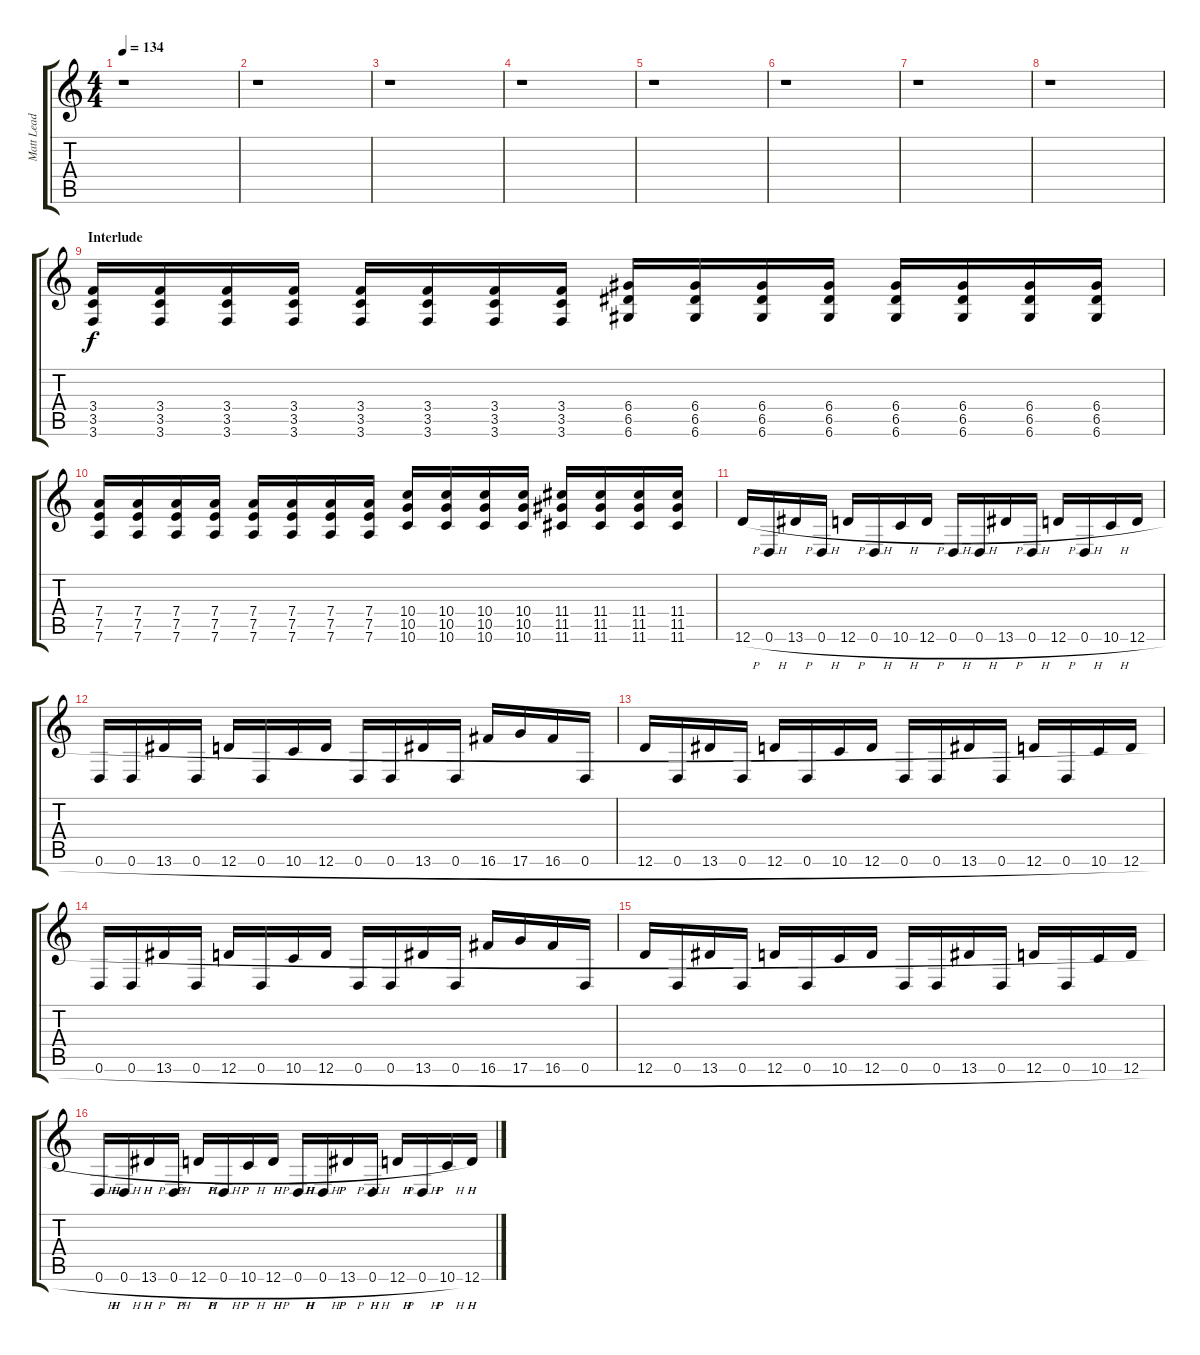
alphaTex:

\track ("Matt Lead Guitar" "Matt Lead ") {instrument overdrivenguitar}
\staff {score tabs}
\tuning (E4 B3 G3 D3 A2 D2) {hide}
\ts (4 4)
\tempo 134
\clef g2
\ks c
r.1{dy f} |
r.1 |
r.1 |
r.1 |
r.1 |
r.1 |
r.1 |
r.1 |
\section ("" "Interlude")
(3.4 3.5 3.6).16 (3.4 3.5 3.6).16 (3.4 3.5 3.6).16 (3.4 3.5 3.6).16 (3.4 3.5 3.6).16 (3.4 3.5 3.6).16 (3.4 3.5 3.6).16 (3.4 3.5 3.6).16 (6.4 6.5 6.6).16 (6.4 6.5 6.6).16 (6.4 6.5 6.6).16 (6.4 6.5 6.6).16 (6.4 6.5 6.6).16 (6.4 6.5 6.6).16 (6.4 6.5 6.6).16 (6.4 6.5 6.6).16 |
(7.4 7.5 7.6).16 (7.4 7.5 7.6).16 (7.4 7.5 7.6).16 (7.4 7.5 7.6).16 (7.4 7.5 7.6).16 (7.4 7.5 7.6).16 (7.4 7.5 7.6).16 (7.4 7.5 7.6).16 (10.4 10.5 10.6).16 (10.4 10.5 10.6).16 (10.4 10.5 10.6).16 (10.4 10.5 10.6).16 (11.4 11.5 11.6).16 (11.4 11.5 11.6).16 (11.4 11.5 11.6).16 (11.4 11.5 11.6).16 |
12.6{h}.16 0.6{h}.16 13.6{h}.16 0.6{h}.16 12.6{h}.16 0.6{h}.16 10.6{h}.16 12.6{h}.16 0.6{h}.16 0.6{h}.16 13.6{h}.16 0.6{h}.16 12.6{h}.16 0.6{h}.16 10.6{h}.16 12.6{h}.16 |
0.6{h}.16 0.6{h}.16 13.6{h}.16 0.6{h}.16 12.6{h}.16 0.6{h}.16 10.6{h}.16 12.6{h}.16 0.6{h}.16 0.6{h}.16 13.6{h}.16 0.6{h}.16 16.6{h}.16 17.6{h}.16 16.6{h}.16 0.6{h}.16 |
12.6{h}.16 0.6{h}.16 13.6{h}.16 0.6{h}.16 12.6{h}.16 0.6{h}.16 10.6{h}.16 12.6{h}.16 0.6{h}.16 0.6{h}.16 13.6{h}.16 0.6{h}.16 12.6{h}.16 0.6{h}.16 10.6{h}.16 12.6{h}.16 |
0.6{h}.16 0.6{h}.16 13.6{h}.16 0.6{h}.16 12.6{h}.16 0.6{h}.16 10.6{h}.16 12.6{h}.16 0.6{h}.16 0.6{h}.16 13.6{h}.16 0.6{h}.16 16.6{h}.16 17.6{h}.16 16.6{h}.16 0.6{h}.16 |
12.6{h}.16 0.6{h}.16 13.6{h}.16 0.6{h}.16 12.6{h}.16 0.6{h}.16 10.6{h}.16 12.6{h}.16 0.6{h}.16 0.6{h}.16 13.6{h}.16 0.6{h}.16 12.6{h}.16 0.6{h}.16 10.6{h}.16 12.6{h}.16 |
0.6{h}.16 0.6{h}.16 13.6{h}.16 0.6{h}.16 12.6{h}.16 0.6{h}.16 10.6{h}.16 12.6{h}.16 0.6{h}.16 0.6{h}.16 13.6{h}.16 0.6{h}.16 12.6{h}.16 0.6{h}.16 10.6{h}.16 12.6{h}.16
